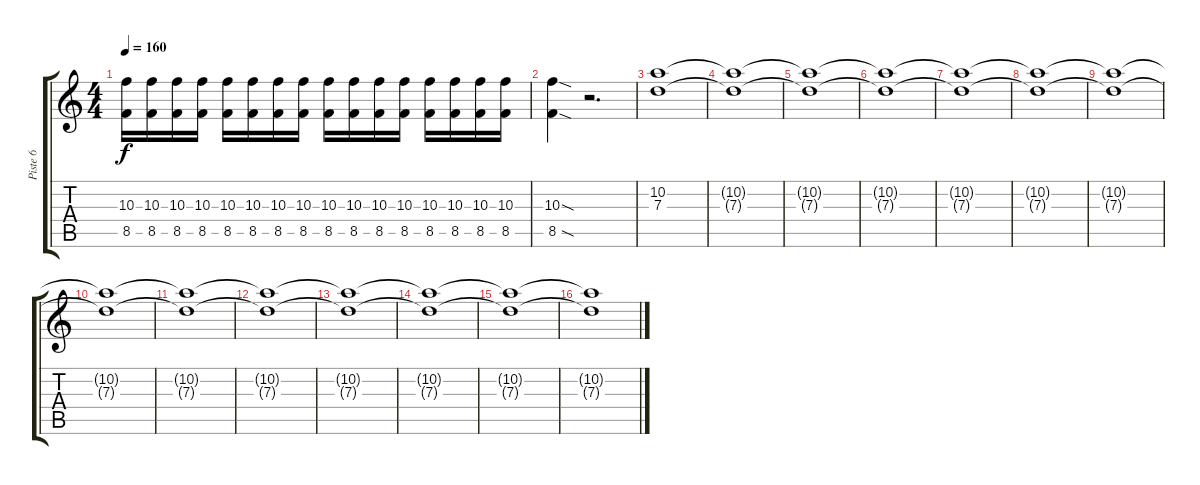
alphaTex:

\track ("Piste 6" "Piste 6") {instrument overdrivenguitar}
\staff {score tabs}
\tuning (E4 B3 G3 D3 A2 D2) {hide}
\ts (4 4)
\tempo 160
\clef g2
\ks c
(10.3 8.5).16{dy f} (10.3 8.5).16 (10.3 8.5).16 (10.3 8.5).16 (10.3 8.5).16 (10.3 8.5).16 (10.3 8.5).16 (10.3 8.5).16 (10.3 8.5).16 (10.3 8.5).16 (10.3 8.5).16 (10.3 8.5).16 (10.3 8.5).16 (10.3 8.5).16 (10.3 8.5).16 (10.3 8.5).16 |
(10.3{sod} 8.5{sod}).4 r.2{d} |
(10.2 7.3).1{volume 13 instrument stringensemble1} |
(10.2{t} 7.3{t}).1 |
(10.2{t} 7.3{t}).1 |
(10.2{t} 7.3{t}).1 |
(10.2{t} 7.3{t}).1 |
(10.2{t} 7.3{t}).1 |
(10.2{t} 7.3{t}).1 |
(10.2{t} 7.3{t}).1 |
(10.2{t} 7.3{t}).1 |
(10.2{t} 7.3{t}).1 |
(10.2{t} 7.3{t}).1 |
(10.2{t} 7.3{t}).1 |
(10.2{t} 7.3{t}).1 |
(10.2{t} 7.3{t}).1
